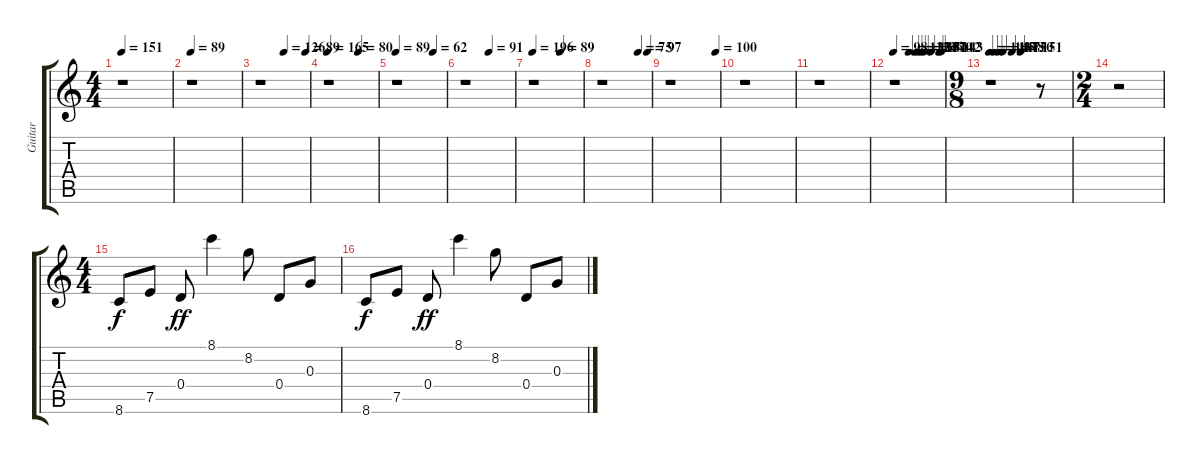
\track ("Guitar" "Guitar") {instrument electricguitarclean}
\staff {score tabs}
\tuning (E4 B3 G3 D3 A2 E2) {hide}
\ts (4 4)
\tempo 151
\clef g2
\ks c
r.1{dy f instrument electricguitarclean} |
\tempo 89
r.1 |
\tempo (126 0.5)
\tempo (89 0.9375)
r.1 |
\tempo 165
\tempo (80 0.625)
r.1 |
\tempo 89
\tempo (62 0.75)
r.1 |
\tempo (91 0.5)
r.1 |
\tempo 196
\tempo (89 0.5625)
r.1 |
\tempo (75 0.75)
\tempo (97 0.9375)
r.1 |
\tempo (100 0.9375)
r.1 |
r.1 |
r.1 |
\tempo 98
\tempo (132 0.3125)
\tempo (134 0.4375)
\tempo (135 0.5)
\tempo (136 0.5625)
\tempo (137 0.625)
\tempo (140 0.75)
\tempo (142 0.9166666666666666)
\tempo (143 0.9583333333333334)
r.1 |
\ts (9 8)
\tempo 143
\tempo (145 0.05555555555555555)
\tempo (147 0.1111111111111111)
\tempo (148 0.16666666666666666)
\tempo (150 0.2777777777777778)
\tempo (151 0.3888888888888889)
r.1 r.8 |
\ts (2 4)
r.2 |
\ts (4 4)
8.6.8 7.5.8 0.4.8{dy ff} 8.1.4 8.2.8 0.4.8 0.3.8 |
8.6.8{dy f} 7.5.8 0.4.8{dy ff} 8.1.4 8.2.8 0.4.8 0.3.8
